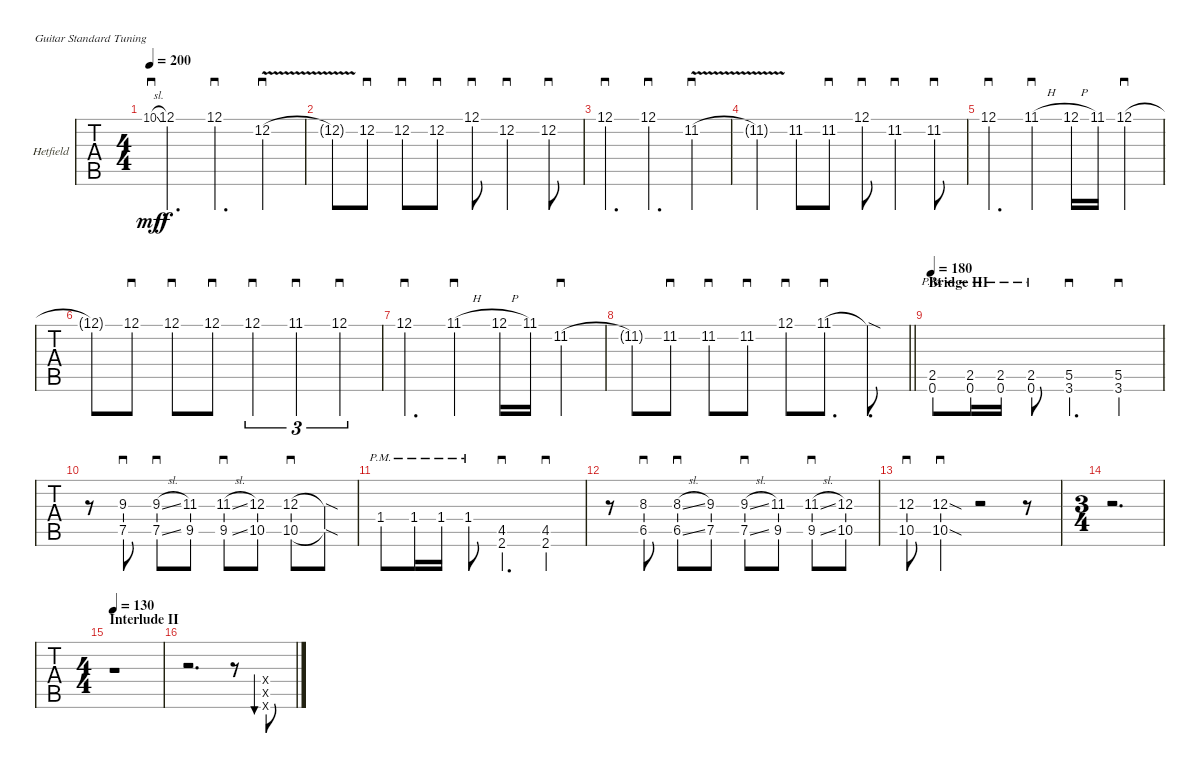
\bracketExtendMode groupsimilarinstruments
\firstSystemTrackNameOrientation horizontal
\otherSystemsTrackNameOrientation horizontal
\track ("Guitar 1" "Hetfield") {instrument distortionguitar}
\staff {tabs}
\tuning (E4 B3 G3 D3 A2 E2)
\ts (4 4)
\tempo 200
\clef g2
\ks c
10.1{sl}.8{sd gr onbeat dy mf} 12.1.4{d dy f} 12.1.4{d sd} 12.2{v}.4{sd} |
12.2{v t}.8 12.2.8{sd} 12.2.8{sd} 12.2.8{sd} 12.1.8{sd} 12.2.4{sd} 12.2.8{sd} |
12.1.4{d sd} 12.1.4{d sd} 11.2{v}.4{sd} |
11.2{v t}.4 11.2.8 11.2.8{sd} 12.1.8{sd} 11.2.4{sd} 11.2.8{sd} |
12.1.4{d sd} 11.1{h}.4{sd} 12.1{h}.16 11.1.16 12.1.4{sd} |
12.1{t}.8 12.1.8{sd} 12.1.8{sd} 12.1.8{sd} 12.1.4{sd tu (3 2)} 11.1.4{sd tu (3 2)} 12.1.4{sd tu (3 2)} |
12.1.4{d sd} 11.1{h}.4{sd} 12.1{h}.16 11.1.16 11.2.4{sd} |
\barLineRight lightlight
11.2{t}.8 11.2.8{sd} 11.2.8{sd} 11.2.8{sd} 12.1.8{sd} 11.1.8{d sd} 11.1{sod t}.8{d} |
\section ("" "Bridge III")
\tempo 180
(2.5{pm} 0.6{pm}).8 (2.5{pm} 0.6{pm}).16 (2.5{pm} 0.6{pm}).16 (2.5{pm} 0.6{pm}).8 (5.5 3.6).4{d sd} (5.5{st} 3.6{st}).4{sd} |
r.8 (9.3 7.5).8{sd} (9.3{sl} 7.5{sl}).8{sd} (11.3 9.5).8 (11.3{sl} 9.5{sl}).8{sd} (12.3 10.5).8 (12.3 10.5).8{sd} (12.3{sod t} 10.5{sod t}).8 |
1.4{pm}.8 1.4{pm}.16 1.4{pm}.16 1.4{pm}.8 (4.5 2.6).4{d sd} (4.5{st} 2.6{st}).4{sd} |
r.8 (8.3 6.5).8{sd} (8.3{sl} 6.5{sl}).8{sd} (9.3 7.5).8 (9.3{sl} 7.5{sl}).8{sd} (11.3 9.5).8 (11.3{sl} 9.5{sl}).8{sd} (12.3 10.5).8 |
(12.3 10.5).8{sd} (12.3{sod} 10.5{sod}).4{sd} r.2 r.8 |
\ts (3 4)
\beaming (8 2 2 2)
r.2{d} |
\ts (4 4)
\beaming (8 2 2 2 2)
\section ("" "Interlude II")
\tempo 130
r.1 |
r.2{d} r.8 (2.4{x} 2.5{x} 0.6{x}).8{bu 60}
